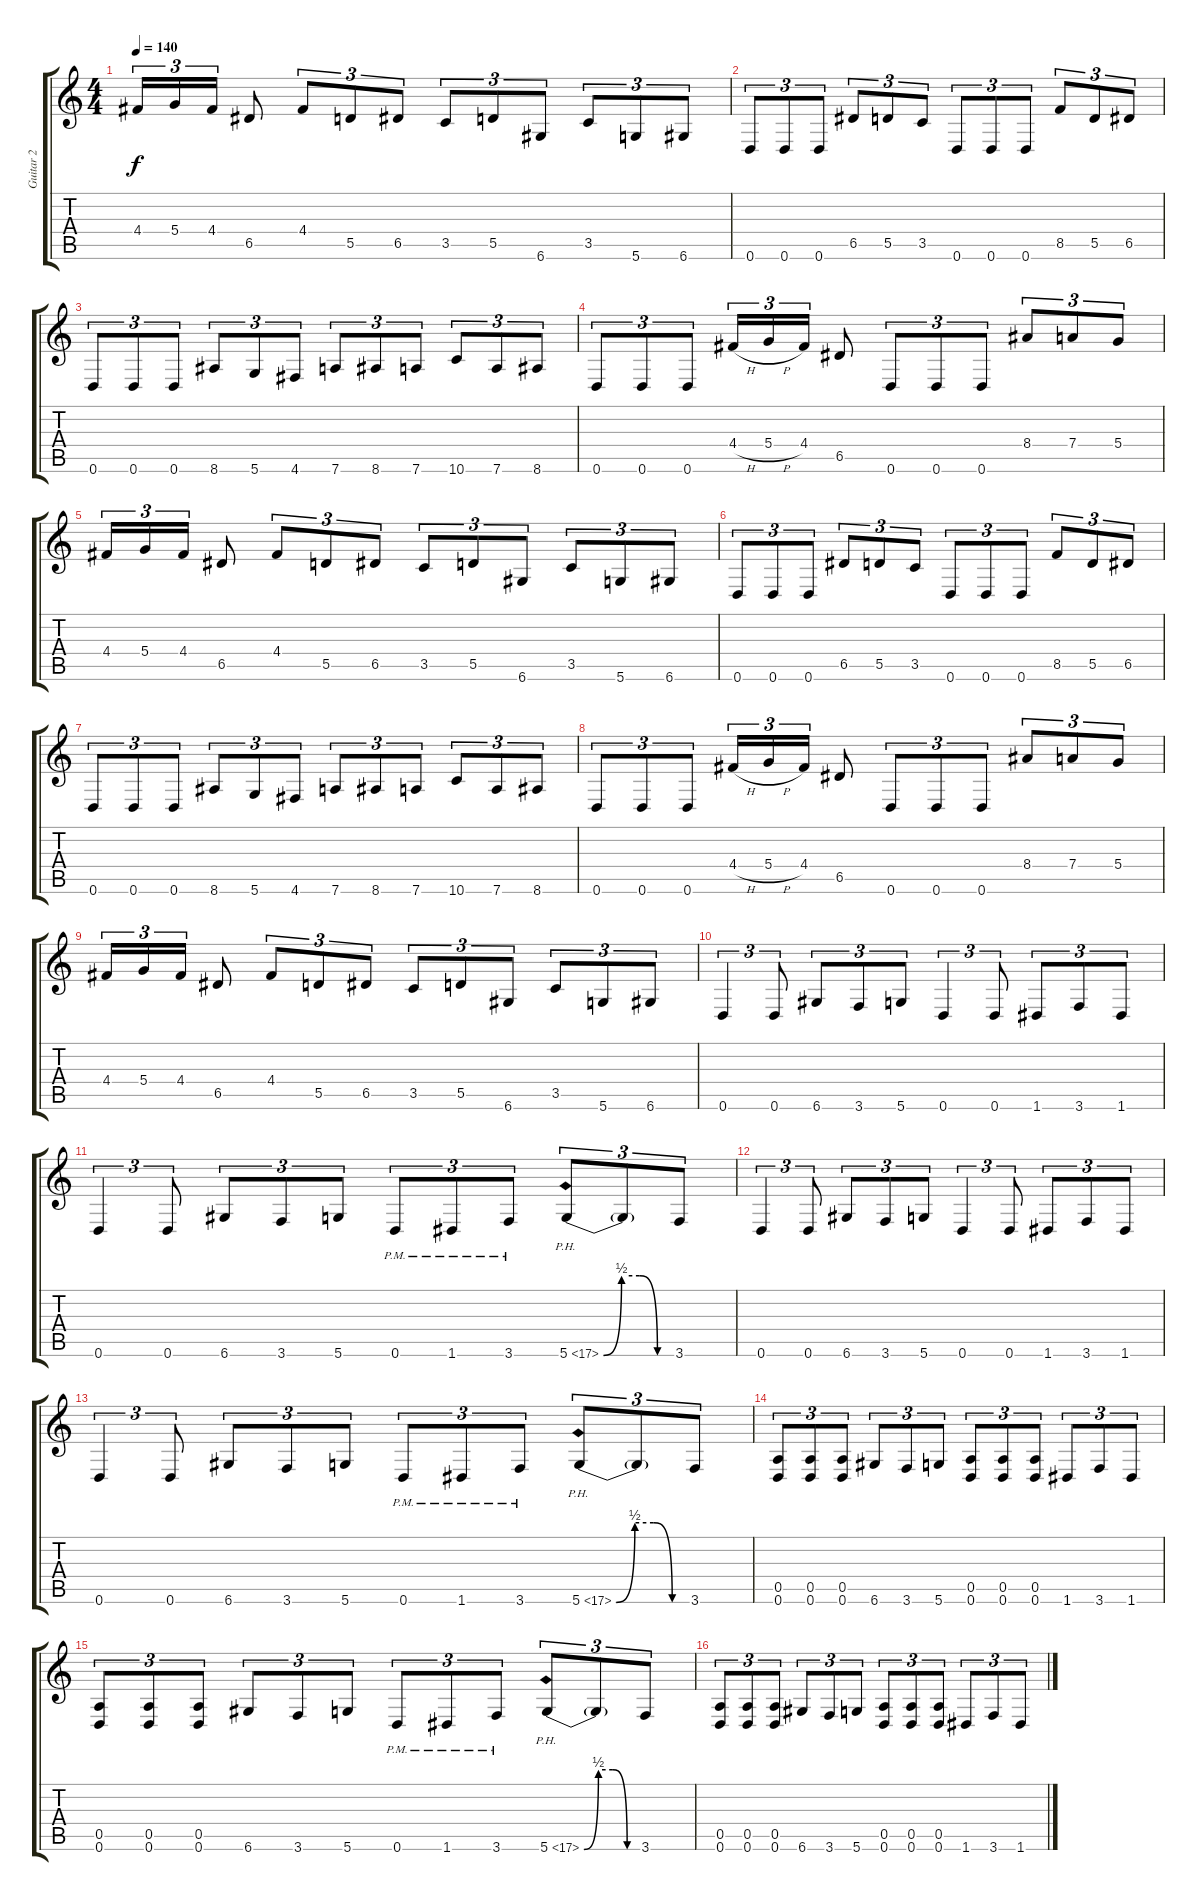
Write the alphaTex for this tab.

\track ("Guitar 2" "Guitar 2") {instrument distortionguitar}
\staff {score tabs}
\tuning (E4 B3 G3 D3 A2 D2) {hide}
\ts (4 4)
\tempo 140
\clef g2
\ks c
4.4.16{tu (3 2) dy f} 5.4.16{tu (3 2)} 4.4.16{tu (3 2)} 6.5.8 4.4.8{tu (3 2)} 5.5.8{tu (3 2)} 6.5.8{tu (3 2)} 3.5.8{tu (3 2)} 5.5.8{tu (3 2)} 6.6.8{tu (3 2)} 3.5.8{tu (3 2)} 5.6.8{tu (3 2)} 6.6.8{tu (3 2)} |
0.6.8{tu (3 2)} 0.6.8{tu (3 2)} 0.6.8{tu (3 2)} 6.5.8{tu (3 2)} 5.5.8{tu (3 2)} 3.5.8{tu (3 2)} 0.6.8{tu (3 2)} 0.6.8{tu (3 2)} 0.6.8{tu (3 2)} 8.5.8{tu (3 2)} 5.5.8{tu (3 2)} 6.5.8{tu (3 2)} |
0.6.8{tu (3 2)} 0.6.8{tu (3 2)} 0.6.8{tu (3 2)} 8.6.8{tu (3 2)} 5.6.8{tu (3 2)} 4.6.8{tu (3 2)} 7.6.8{tu (3 2)} 8.6.8{tu (3 2)} 7.6.8{tu (3 2)} 10.6.8{tu (3 2)} 7.6.8{tu (3 2)} 8.6.8{tu (3 2)} |
0.6.8{tu (3 2)} 0.6.8{tu (3 2)} 0.6.8{tu (3 2)} 4.4{h}.16{tu (3 2)} 5.4{h}.16{tu (3 2)} 4.4.16{tu (3 2)} 6.5.8 0.6.8{tu (3 2)} 0.6.8{tu (3 2)} 0.6.8{tu (3 2)} 8.4.8{tu (3 2)} 7.4.8{tu (3 2)} 5.4.8{tu (3 2)} |
4.4.16{tu (3 2)} 5.4.16{tu (3 2)} 4.4.16{tu (3 2)} 6.5.8 4.4.8{tu (3 2)} 5.5.8{tu (3 2)} 6.5.8{tu (3 2)} 3.5.8{tu (3 2)} 5.5.8{tu (3 2)} 6.6.8{tu (3 2)} 3.5.8{tu (3 2)} 5.6.8{tu (3 2)} 6.6.8{tu (3 2)} |
0.6.8{tu (3 2)} 0.6.8{tu (3 2)} 0.6.8{tu (3 2)} 6.5.8{tu (3 2)} 5.5.8{tu (3 2)} 3.5.8{tu (3 2)} 0.6.8{tu (3 2)} 0.6.8{tu (3 2)} 0.6.8{tu (3 2)} 8.5.8{tu (3 2)} 5.5.8{tu (3 2)} 6.5.8{tu (3 2)} |
0.6.8{tu (3 2)} 0.6.8{tu (3 2)} 0.6.8{tu (3 2)} 8.6.8{tu (3 2)} 5.6.8{tu (3 2)} 4.6.8{tu (3 2)} 7.6.8{tu (3 2)} 8.6.8{tu (3 2)} 7.6.8{tu (3 2)} 10.6.8{tu (3 2)} 7.6.8{tu (3 2)} 8.6.8{tu (3 2)} |
0.6.8{tu (3 2)} 0.6.8{tu (3 2)} 0.6.8{tu (3 2)} 4.4{h}.16{tu (3 2)} 5.4{h}.16{tu (3 2)} 4.4.16{tu (3 2)} 6.5.8 0.6.8{tu (3 2)} 0.6.8{tu (3 2)} 0.6.8{tu (3 2)} 8.4.8{tu (3 2)} 7.4.8{tu (3 2)} 5.4.8{tu (3 2)} |
4.4.16{tu (3 2)} 5.4.16{tu (3 2)} 4.4.16{tu (3 2)} 6.5.8 4.4.8{tu (3 2)} 5.5.8{tu (3 2)} 6.5.8{tu (3 2)} 3.5.8{tu (3 2)} 5.5.8{tu (3 2)} 6.6.8{tu (3 2)} 3.5.8{tu (3 2)} 5.6.8{tu (3 2)} 6.6.8{tu (3 2)} |
0.6.4{tu (3 2)} 0.6.8{tu (3 2)} 6.6.8{tu (3 2)} 3.6.8{tu (3 2)} 5.6.8{tu (3 2)} 0.6.4{tu (3 2)} 0.6.8{tu (3 2)} 1.6.8{tu (3 2)} 3.6.8{tu (3 2)} 1.6.8{tu (3 2)} |
0.6.4{tu (3 2)} 0.6.8{tu (3 2)} 6.6.8{tu (3 2)} 3.6.8{tu (3 2)} 5.6.8{tu (3 2)} 0.6{pm}.8{tu (3 2)} 1.6{pm}.8{tu (3 2)} 3.6{pm}.8{tu (3 2)} 5.6{be (custom 0 0 15 2 30 2 45 0 60 0) ph 12}.8{tu (3 2) instrument guitarharmonics} 5.6{t}.8{tu (3 2)} 3.6.8{tu (3 2) instrument distortionguitar} |
0.6.4{tu (3 2)} 0.6.8{tu (3 2)} 6.6.8{tu (3 2)} 3.6.8{tu (3 2)} 5.6.8{tu (3 2)} 0.6.4{tu (3 2)} 0.6.8{tu (3 2)} 1.6.8{tu (3 2)} 3.6.8{tu (3 2)} 1.6.8{tu (3 2)} |
0.6.4{tu (3 2)} 0.6.8{tu (3 2)} 6.6.8{tu (3 2)} 3.6.8{tu (3 2)} 5.6.8{tu (3 2)} 0.6{pm}.8{tu (3 2)} 1.6{pm}.8{tu (3 2)} 3.6{pm}.8{tu (3 2)} 5.6{be (custom 0 0 15 2 30 2 45 0 60 0) ph 12}.8{tu (3 2) instrument guitarharmonics} 5.6{t}.8{tu (3 2)} 3.6.8{tu (3 2) instrument distortionguitar} |
(0.5 0.6).8{tu (3 2)} (0.5 0.6).8{tu (3 2)} (0.5 0.6).8{tu (3 2)} 6.6.8{tu (3 2)} 3.6.8{tu (3 2)} 5.6.8{tu (3 2)} (0.5 0.6).8{tu (3 2)} (0.5 0.6).8{tu (3 2)} (0.5 0.6).8{tu (3 2)} 1.6.8{tu (3 2)} 3.6.8{tu (3 2)} 1.6.8{tu (3 2)} |
(0.5 0.6).8{tu (3 2)} (0.5 0.6).8{tu (3 2)} (0.5 0.6).8{tu (3 2)} 6.6.8{tu (3 2)} 3.6.8{tu (3 2)} 5.6.8{tu (3 2)} 0.6{pm}.8{tu (3 2)} 1.6{pm}.8{tu (3 2)} 3.6{pm}.8{tu (3 2)} 5.6{be (custom 0 0 15 2 30 2 45 0 60 0) ph 12}.8{tu (3 2) instrument guitarharmonics} 5.6{t}.8{tu (3 2)} 3.6.8{tu (3 2) instrument distortionguitar} |
(0.5 0.6).8{tu (3 2)} (0.5 0.6).8{tu (3 2)} (0.5 0.6).8{tu (3 2)} 6.6.8{tu (3 2)} 3.6.8{tu (3 2)} 5.6.8{tu (3 2)} (0.5 0.6).8{tu (3 2)} (0.5 0.6).8{tu (3 2)} (0.5 0.6).8{tu (3 2)} 1.6.8{tu (3 2)} 3.6.8{tu (3 2)} 1.6.8{tu (3 2)}
